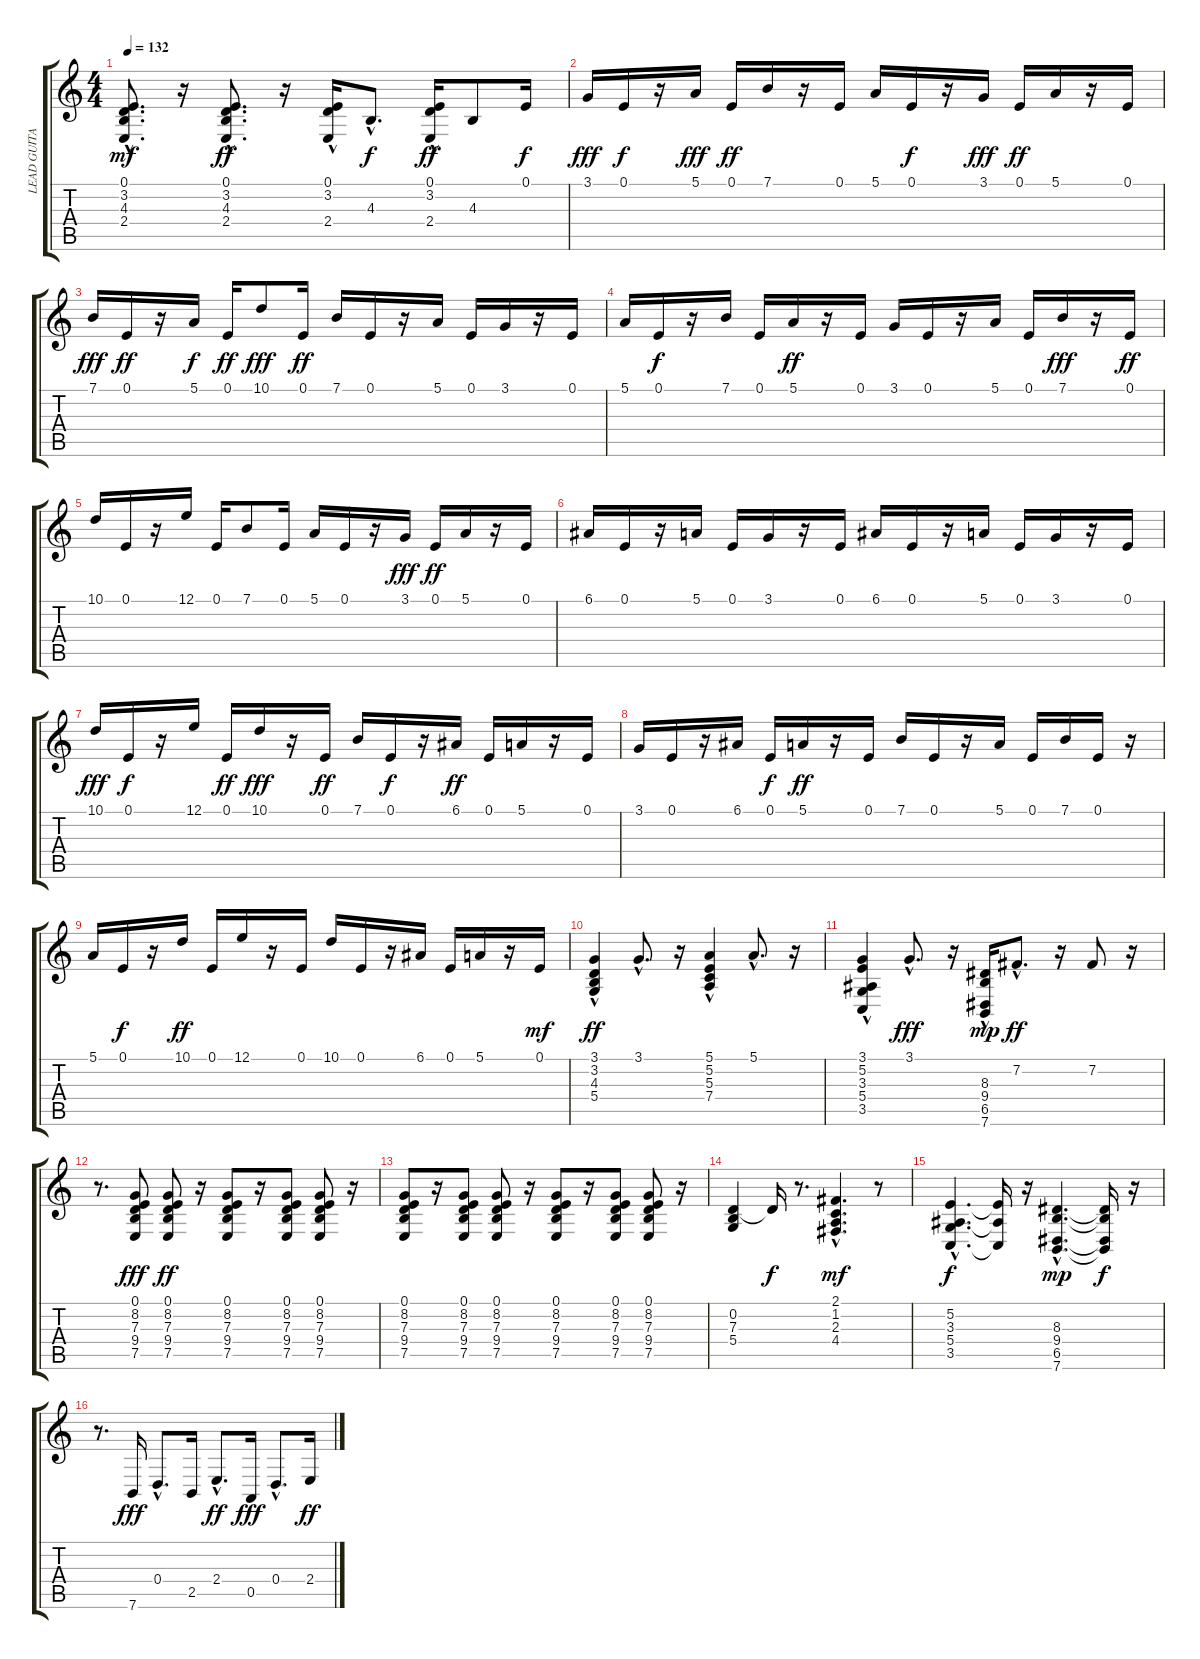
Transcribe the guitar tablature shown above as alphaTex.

\track ("LEAD GUITAR" "LEAD GUITA") {instrument clavinet}
\staff {score tabs}
\tuning (E4 B3 G3 D3 A2 E2) {hide}
\ts (4 4)
\tempo 132
\clef g2
\ks c
(0.1{hac} 3.2{hac} 4.3{hac} 2.4{hac}).8{d dy mf} r.16 (0.1{hac} 3.2{hac} 4.3{hac} 2.4{hac}).8{d dy ff} r.16 (0.1{hac} 3.2{hac} 2.4{hac}).16 4.3{hac}.8{d dy f} (0.1{hac} 3.2 2.4{hac}).16{dy ff} 4.3.8 0.1.16{dy f} |
3.1.16{dy fff} 0.1.16{dy f} r.16 5.1.16{dy fff} 0.1.16{dy ff} 7.1.16 r.16 0.1.16 5.1.16 0.1.16{dy f} r.16 3.1.16{dy fff} 0.1.16{dy ff} 5.1.16 r.16 0.1.16 |
7.1.16{dy fff} 0.1.16{dy ff} r.16 5.1.16{dy f} 0.1.16{dy ff} 10.1.8{dy fff} 0.1.16{dy ff} 7.1.16 0.1.16 r.16 5.1.16 0.1.16 3.1.16 r.16 0.1.16 |
5.1.16 0.1.16{dy f} r.16 7.1.16 0.1.16 5.1.16{dy ff} r.16 0.1.16 3.1.16 0.1.16 r.16 5.1.16 0.1.16 7.1.16{dy fff} r.16 0.1.16{dy ff} |
10.1.16 0.1.16 r.16 12.1.16 0.1.16 7.1.8 0.1.16 5.1.16 0.1.16 r.16 3.1.16{dy fff} 0.1.16{dy ff} 5.1.16 r.16 0.1.16 |
6.1.16 0.1.16 r.16 5.1.16 0.1.16 3.1.16 r.16 0.1.16 6.1.16 0.1.16 r.16 5.1.16 0.1.16 3.1.16 r.16 0.1.16 |
10.1.16{dy fff} 0.1.16{dy f} r.16 12.1.16 0.1.16{dy ff} 10.1.16{dy fff} r.16 0.1.16{dy ff} 7.1.16 0.1.16{dy f} r.16 6.1.16{dy ff} 0.1.16 5.1.16 r.16 0.1.16 |
3.1.16 0.1.16 r.16 6.1.16 0.1.16{dy f} 5.1.16{dy ff} r.16 0.1.16 7.1.16 0.1.16 r.16 5.1.16 0.1.16 7.1.16 0.1.16 r.16 |
5.1.16 0.1.16{dy f} r.16 10.1.16{dy ff} 0.1.16 12.1.16 r.16 0.1.16 10.1.16 0.1.16 r.16 6.1.16 0.1.16 5.1.16 r.16 0.1.16{dy mf} |
(3.1{hac} 3.2 4.3 5.4).4{dy ff} 3.1{hac}.8{d} r.16 (5.1{hac} 5.2{hac} 5.3{hac} 7.4{hac}).4 5.1{hac}.8{d} r.16 |
(3.1{hac} 5.2{hac} 3.3{hac} 5.4{hac} 3.5{hac}).4 3.1{hac}.8{d dy fff} r.16 (8.3{hac} 9.4{hac} 6.5{hac} 7.6{hac}).16{dy mp} 7.2{hac}.8{d dy ff} r.16 7.2.8 r.16 |
r.8{d} (0.1 8.2 7.3 9.4 7.5).8{dy fff} (0.1 8.2 7.3 9.4 7.5).8{dy ff} r.16 (0.1 8.2 7.3 9.4 7.5).8 r.16 (0.1 8.2 7.3 9.4 7.5).8 (0.1 8.2 7.3 9.4 7.5).8 r.16 |
(0.1 8.2 7.3 9.4 7.5).8 r.16 (0.1 8.2 7.3 9.4 7.5).8 (0.1 8.2 7.3 9.4 7.5).8 r.16 (0.1 8.2 7.3 9.4 7.5).8 r.16 (0.1 8.2 7.3 9.4 7.5).8 (0.1 8.2 7.3 9.4 7.5).8 r.16 |
(0.2 7.3 5.4).4 7.3{t}.16{dy f} r.8{d} (2.1{hac} 1.2{hac} 2.3{hac} 4.4{hac}).4{d dy mf} r.8 |
(5.2{hac} 3.3{hac} 5.4{hac} 3.5{hac}).4{d dy f} (5.2{t} 3.3{t} 3.5{t}).16 r.16 (8.3{hac} 9.4{hac} 6.5{hac} 7.6{hac}).4{d dy mp} (8.3{t} 9.4{t} 6.5{t} 7.6{t}).16{dy f} r.16 |
r.8{d} 7.6.16{dy fff} 0.4{hac}.8{d} 2.5.16 2.4{hac}.8{d dy ff} 0.5.16{dy fff} 0.4{hac}.8{d} 2.4.16{dy ff}
